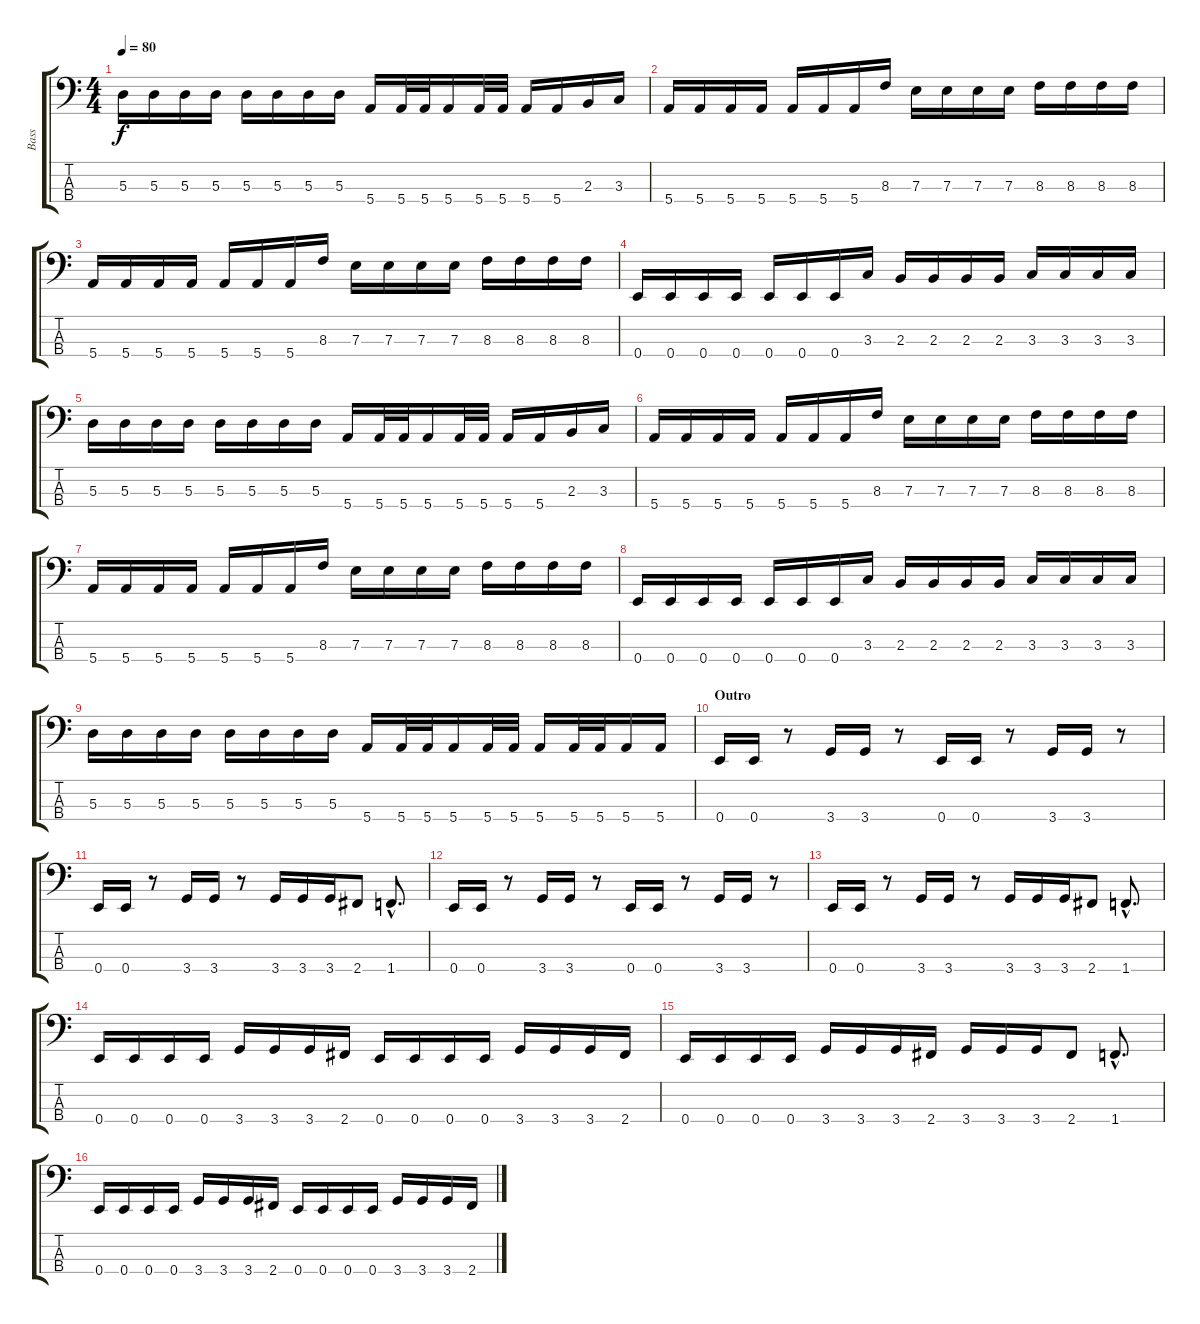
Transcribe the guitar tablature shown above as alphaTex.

\track ("Bass" "Bass") {instrument electricbasspick}
\staff {score tabs}
\tuning (G2 D2 A1 E1) {hide}
\ts (4 4)
\tempo 80
\clef f4
\ks c
5.3.16{dy f} 5.3.16 5.3.16 5.3.16 5.3.16 5.3.16 5.3.16 5.3.16 5.4.16 5.4.32 5.4.32 5.4.16 5.4.32 5.4.32 5.4.16 5.4.16 2.3.16 3.3.16 |
5.4.16 5.4.16 5.4.16 5.4.16 5.4.16 5.4.16 5.4.16 8.3.16 7.3.16 7.3.16 7.3.16 7.3.16 8.3.16 8.3.16 8.3.16 8.3.16 |
5.4.16 5.4.16 5.4.16 5.4.16 5.4.16 5.4.16 5.4.16 8.3.16 7.3.16 7.3.16 7.3.16 7.3.16 8.3.16 8.3.16 8.3.16 8.3.16 |
0.4.16 0.4.16 0.4.16 0.4.16 0.4.16 0.4.16 0.4.16 3.3.16 2.3.16 2.3.16 2.3.16 2.3.16 3.3.16 3.3.16 3.3.16 3.3.16 |
5.3.16 5.3.16 5.3.16 5.3.16 5.3.16 5.3.16 5.3.16 5.3.16 5.4.16 5.4.32 5.4.32 5.4.16 5.4.32 5.4.32 5.4.16 5.4.16 2.3.16 3.3.16 |
5.4.16 5.4.16 5.4.16 5.4.16 5.4.16 5.4.16 5.4.16 8.3.16 7.3.16 7.3.16 7.3.16 7.3.16 8.3.16 8.3.16 8.3.16 8.3.16 |
5.4.16 5.4.16 5.4.16 5.4.16 5.4.16 5.4.16 5.4.16 8.3.16 7.3.16 7.3.16 7.3.16 7.3.16 8.3.16 8.3.16 8.3.16 8.3.16 |
0.4.16 0.4.16 0.4.16 0.4.16 0.4.16 0.4.16 0.4.16 3.3.16 2.3.16 2.3.16 2.3.16 2.3.16 3.3.16 3.3.16 3.3.16 3.3.16 |
5.3.16 5.3.16 5.3.16 5.3.16 5.3.16 5.3.16 5.3.16 5.3.16 5.4.16 5.4.32 5.4.32 5.4.16 5.4.32 5.4.32 5.4.16 5.4.32 5.4.32 5.4.16 5.4.16 |
\section ("" "Outro")
0.4.16 0.4.16 r.8 3.4.16 3.4.16 r.8 0.4.16 0.4.16 r.8 3.4.16 3.4.16 r.8 |
0.4.16 0.4.16 r.8 3.4.16 3.4.16 r.8 3.4.16 3.4.16 3.4.16 2.4.8 1.4{hac}.8{d} |
0.4.16 0.4.16 r.8 3.4.16 3.4.16 r.8 0.4.16 0.4.16 r.8 3.4.16 3.4.16 r.8 |
0.4.16 0.4.16 r.8 3.4.16 3.4.16 r.8 3.4.16 3.4.16 3.4.16 2.4.8 1.4{hac}.8{d} |
0.4.16 0.4.16 0.4.16 0.4.16 3.4.16 3.4.16 3.4.16 2.4.16 0.4.16 0.4.16 0.4.16 0.4.16 3.4.16 3.4.16 3.4.16 2.4.16 |
0.4.16 0.4.16 0.4.16 0.4.16 3.4.16 3.4.16 3.4.16 2.4.16 3.4.16 3.4.16 3.4.16 2.4.8 1.4{hac}.8{d} |
0.4.16 0.4.16 0.4.16 0.4.16 3.4.16 3.4.16 3.4.16 2.4.16 0.4.16 0.4.16 0.4.16 0.4.16 3.4.16 3.4.16 3.4.16 2.4.16
